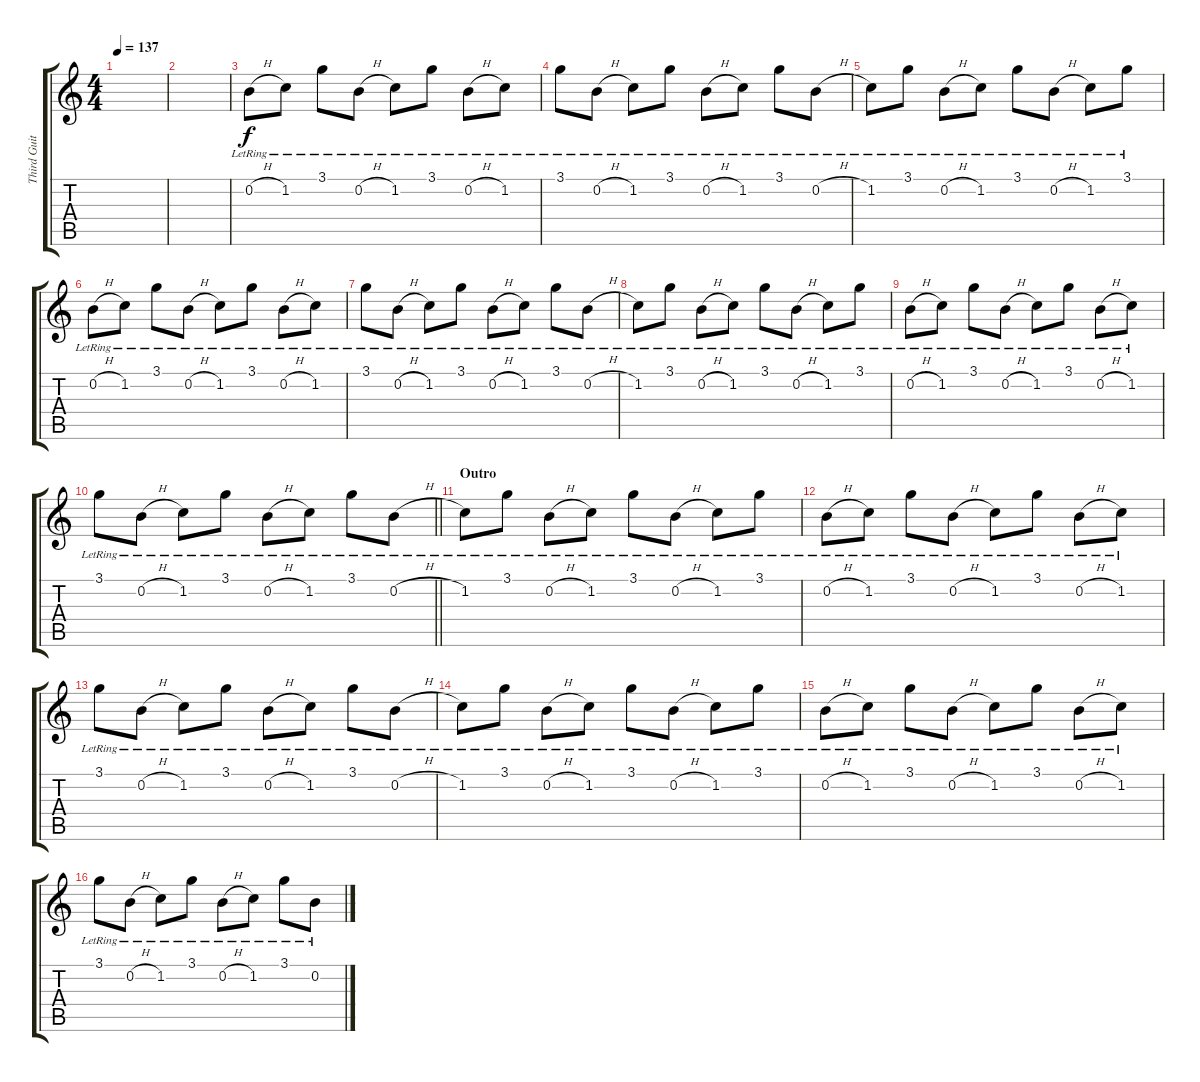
\track ("Third Guitar - Simon Neil" "Third Guit") {instrument overdrivenguitar}
\staff {score tabs}
\tuning (E4 B3 G3 D3 A2 D2) {hide}
\ts (4 4)
\tempo 137
\clef g2
\ks c
|
|
0.2{h lr}.8 1.2{lr}.8 3.1{lr}.8 0.2{h lr}.8 1.2{lr}.8 3.1{lr}.8 0.2{h lr}.8 1.2{lr}.8 |
3.1{lr}.8 0.2{h lr}.8 1.2{lr}.8 3.1{lr}.8 0.2{h lr}.8 1.2{lr}.8 3.1{lr}.8 0.2{h lr}.8 |
1.2{lr}.8 3.1{lr}.8 0.2{h lr}.8 1.2{lr}.8 3.1{lr}.8 0.2{h lr}.8 1.2{lr}.8 3.1{lr}.8 |
0.2{h lr}.8 1.2{lr}.8 3.1{lr}.8 0.2{h lr}.8 1.2{lr}.8 3.1{lr}.8 0.2{h lr}.8 1.2{lr}.8 |
3.1{lr}.8 0.2{h lr}.8 1.2{lr}.8 3.1{lr}.8 0.2{h lr}.8 1.2{lr}.8 3.1{lr}.8 0.2{h lr}.8 |
1.2{lr}.8 3.1{lr}.8 0.2{h lr}.8 1.2{lr}.8 3.1{lr}.8 0.2{h lr}.8 1.2{lr}.8 3.1{lr}.8 |
0.2{h lr}.8 1.2{lr}.8 3.1{lr}.8 0.2{h lr}.8 1.2{lr}.8 3.1{lr}.8 0.2{h lr}.8 1.2{lr}.8 |
\barLineRight lightlight
3.1{lr}.8 0.2{h lr}.8 1.2{lr}.8 3.1{lr}.8 0.2{h lr}.8 1.2{lr}.8 3.1{lr}.8 0.2{h lr}.8 |
\section ("" "Outro")
1.2{lr}.8 3.1{lr}.8 0.2{h lr}.8 1.2{lr}.8 3.1{lr}.8 0.2{h lr}.8 1.2{lr}.8 3.1{lr}.8 |
0.2{h lr}.8 1.2{lr}.8 3.1{lr}.8 0.2{h lr}.8 1.2{lr}.8 3.1{lr}.8 0.2{h lr}.8 1.2{lr}.8 |
3.1{lr}.8 0.2{h lr}.8 1.2{lr}.8 3.1{lr}.8 0.2{h lr}.8 1.2{lr}.8 3.1{lr}.8 0.2{h lr}.8 |
1.2{lr}.8 3.1{lr}.8 0.2{h lr}.8 1.2{lr}.8 3.1{lr}.8 0.2{h lr}.8 1.2{lr}.8 3.1{lr}.8 |
0.2{h lr}.8 1.2{lr}.8 3.1{lr}.8 0.2{h lr}.8 1.2{lr}.8 3.1{lr}.8 0.2{h lr}.8 1.2{lr}.8 |
3.1{lr}.8 0.2{h lr}.8 1.2{lr}.8 3.1{lr}.8 0.2{h lr}.8 1.2{lr}.8 3.1{lr}.8 0.2{h lr}.8
